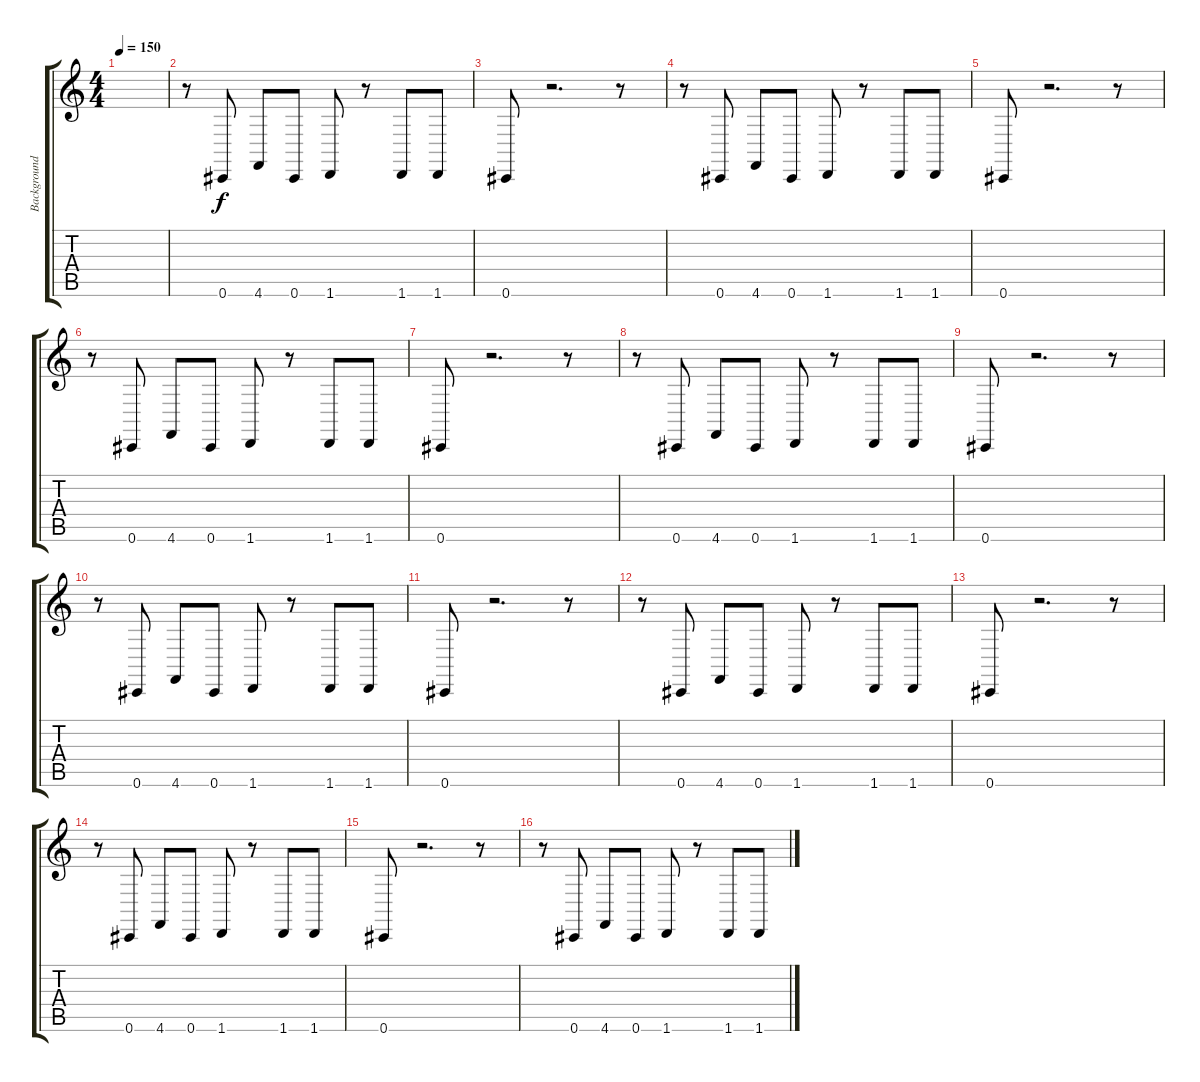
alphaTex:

\track ("Background Guitar" "Background") {instrument synthbrass1}
\staff {score tabs}
\tuning (Eb4 Bb3 Gb3 Db3 Ab2 Db2) {hide}
\ts (4 4)
\tempo 150
\clef g2
\ks c
|
r.8 0.6.8 4.6.8 0.6.8 1.6.8 r.8 1.6.8 1.6.8 |
0.6.8 r.2{d} r.8 |
r.8 0.6.8 4.6.8 0.6.8 1.6.8 r.8 1.6.8 1.6.8 |
0.6.8 r.2{d} r.8 |
r.8 0.6.8 4.6.8 0.6.8 1.6.8 r.8 1.6.8 1.6.8 |
0.6.8 r.2{d} r.8 |
r.8 0.6.8 4.6.8 0.6.8 1.6.8 r.8 1.6.8 1.6.8 |
0.6.8 r.2{d} r.8 |
r.8 0.6.8 4.6.8 0.6.8 1.6.8 r.8 1.6.8 1.6.8 |
0.6.8 r.2{d} r.8 |
r.8 0.6.8 4.6.8 0.6.8 1.6.8 r.8 1.6.8 1.6.8 |
0.6.8 r.2{d} r.8 |
r.8 0.6.8 4.6.8 0.6.8 1.6.8 r.8 1.6.8 1.6.8 |
0.6.8 r.2{d} r.8 |
r.8 0.6.8 4.6.8 0.6.8 1.6.8 r.8 1.6.8 1.6.8
